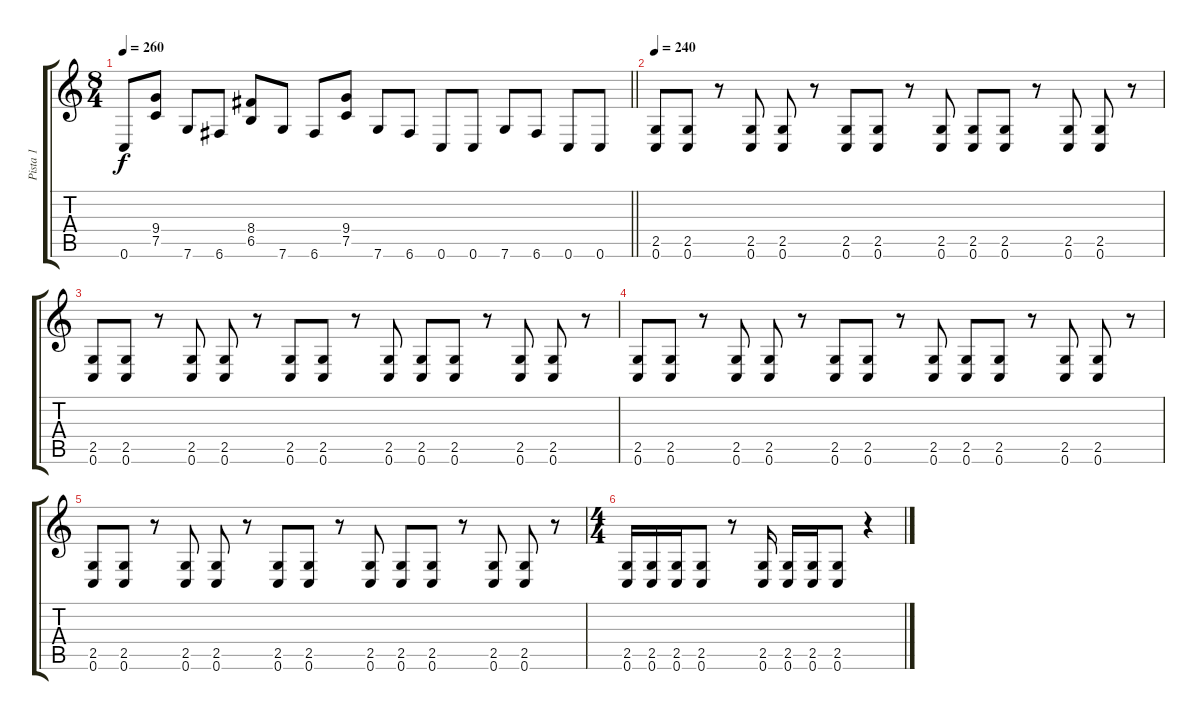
\track ("Pista 1" "Pista 1") {instrument distortionguitar}
\staff {score tabs}
\tuning (C4 G3 Eb3 Bb2 F2 C2) {hide}
\ts (8 4)
\tempo 260
\clef g2
\barLineRight lightlight
\ks c
0.6.8{dy f} (9.4 7.5).8 7.6.8 6.6.8 (8.4 6.5).8 7.6.8 6.6.8 (9.4 7.5).8 7.6.8 6.6.8 0.6.8 0.6.8 7.6.8 6.6.8 0.6.8 0.6.8 |
\tempo 240
(2.5 0.6).8 (2.5 0.6).8 r.8 (2.5 0.6).8 (2.5 0.6).8 r.8 (2.5 0.6).8 (2.5 0.6).8 r.8 (2.5 0.6).8 (2.5 0.6).8 (2.5 0.6).8 r.8 (2.5 0.6).8 (2.5 0.6).8 r.8 |
(2.5 0.6).8 (2.5 0.6).8 r.8 (2.5 0.6).8 (2.5 0.6).8 r.8 (2.5 0.6).8 (2.5 0.6).8 r.8 (2.5 0.6).8 (2.5 0.6).8 (2.5 0.6).8 r.8 (2.5 0.6).8 (2.5 0.6).8 r.8 |
(2.5 0.6).8 (2.5 0.6).8 r.8 (2.5 0.6).8 (2.5 0.6).8 r.8 (2.5 0.6).8 (2.5 0.6).8 r.8 (2.5 0.6).8 (2.5 0.6).8 (2.5 0.6).8 r.8 (2.5 0.6).8 (2.5 0.6).8 r.8 |
(2.5 0.6).8 (2.5 0.6).8 r.8 (2.5 0.6).8 (2.5 0.6).8 r.8 (2.5 0.6).8 (2.5 0.6).8 r.8 (2.5 0.6).8 (2.5 0.6).8 (2.5 0.6).8 r.8 (2.5 0.6).8 (2.5 0.6).8 r.8 |
\ts (4 4)
(2.5 0.6).16 (2.5 0.6).16 (2.5 0.6).16 (2.5 0.6).8 r.8 (2.5 0.6).16 (2.5 0.6).16 (2.5 0.6).16 (2.5 0.6).8 r.4
